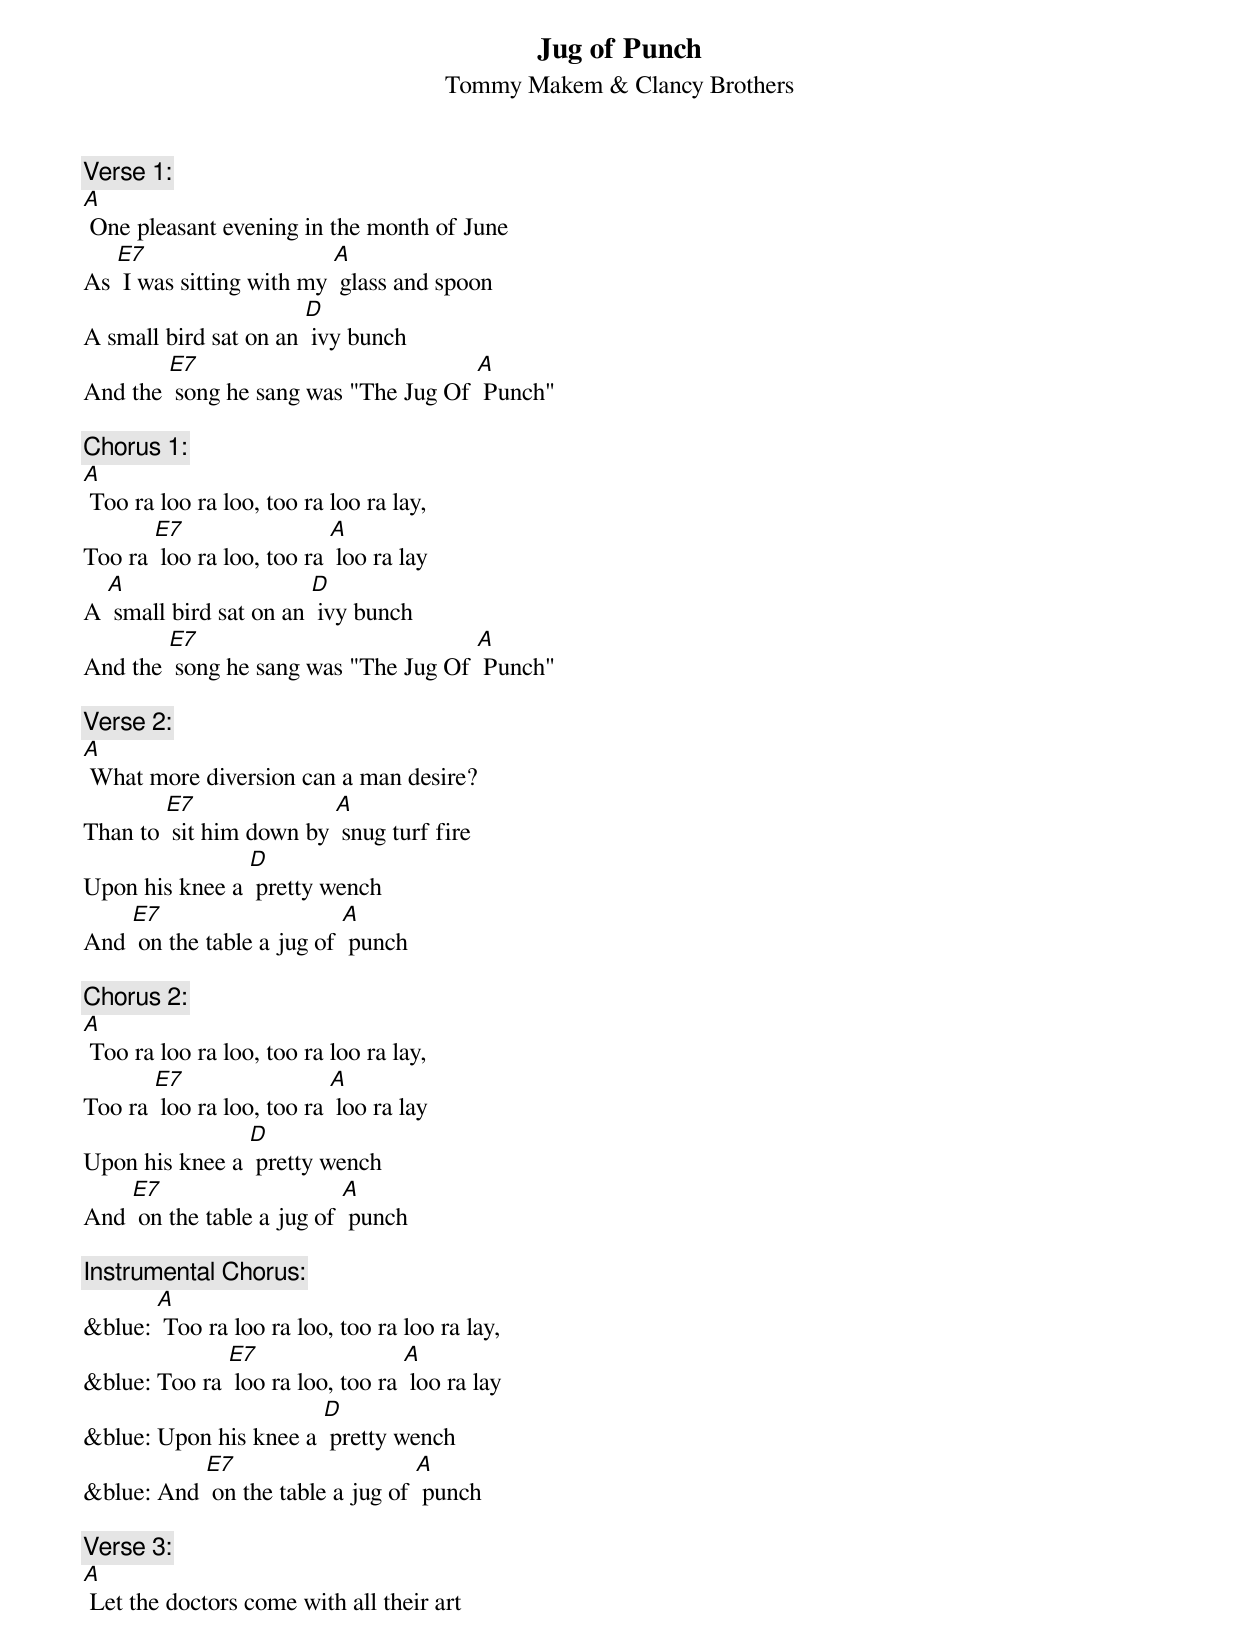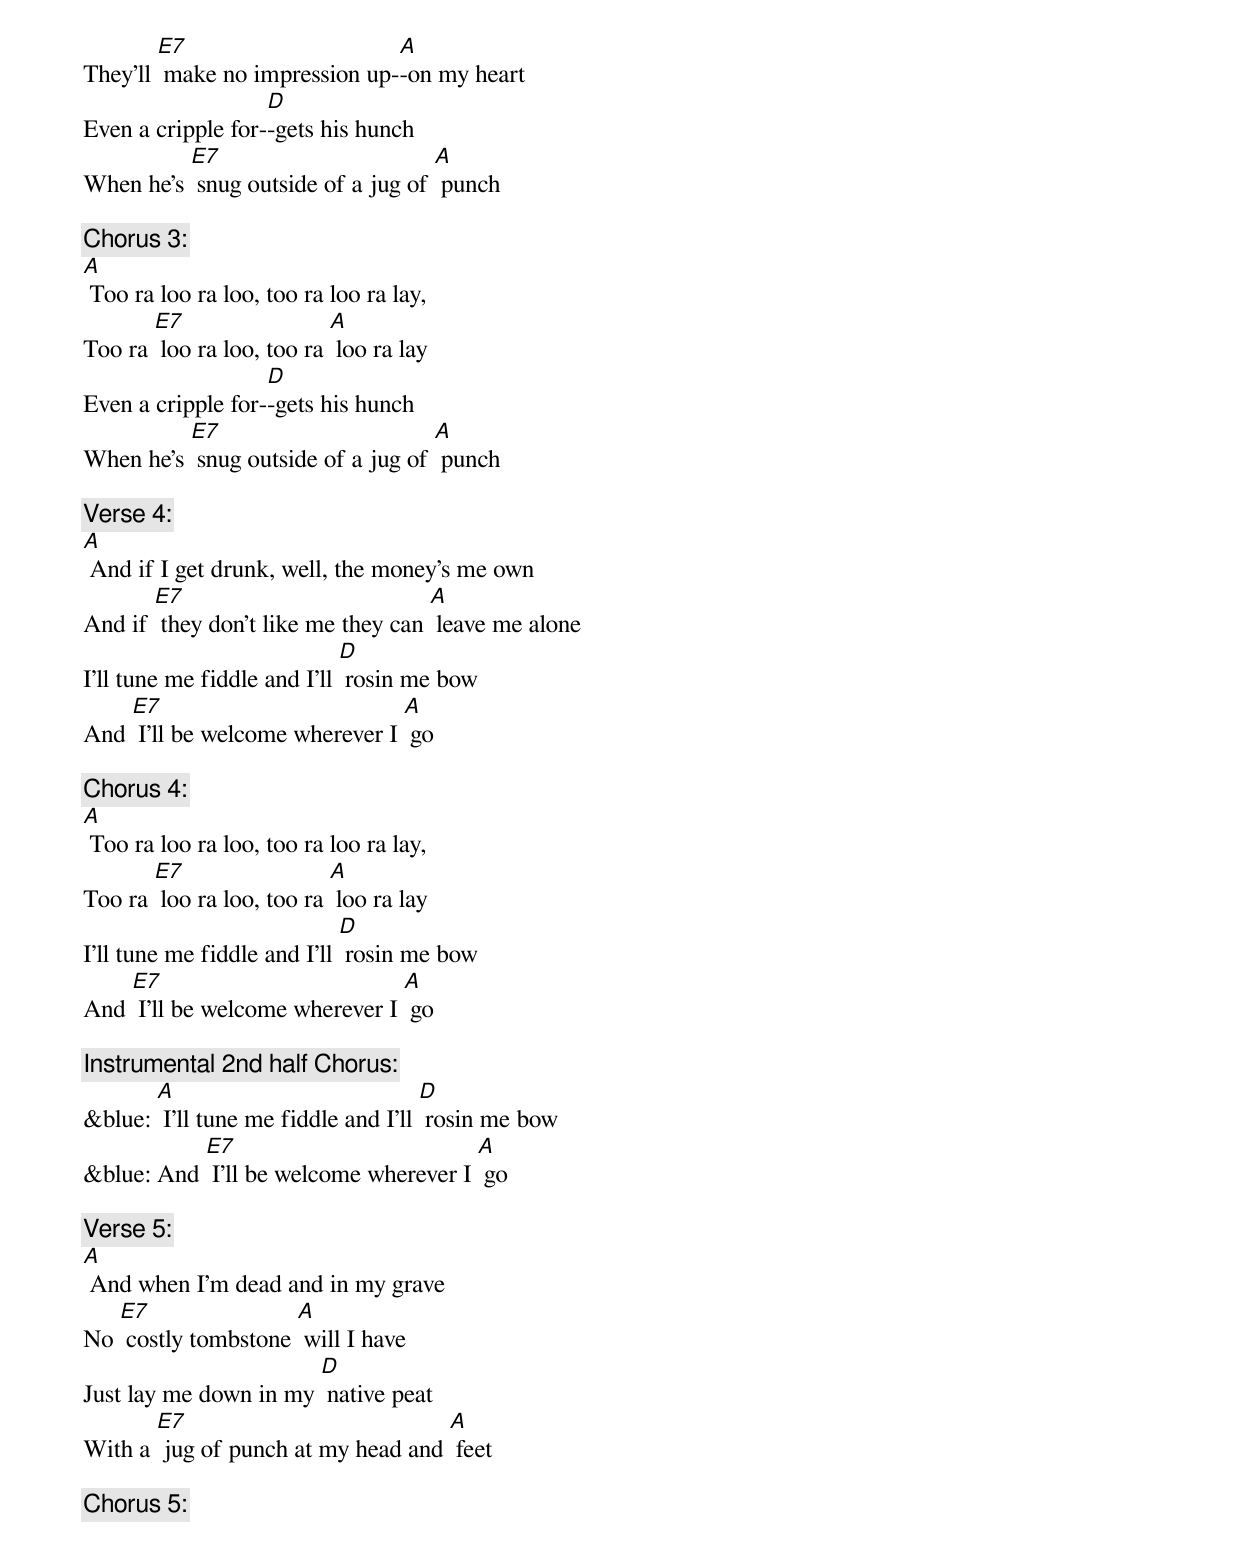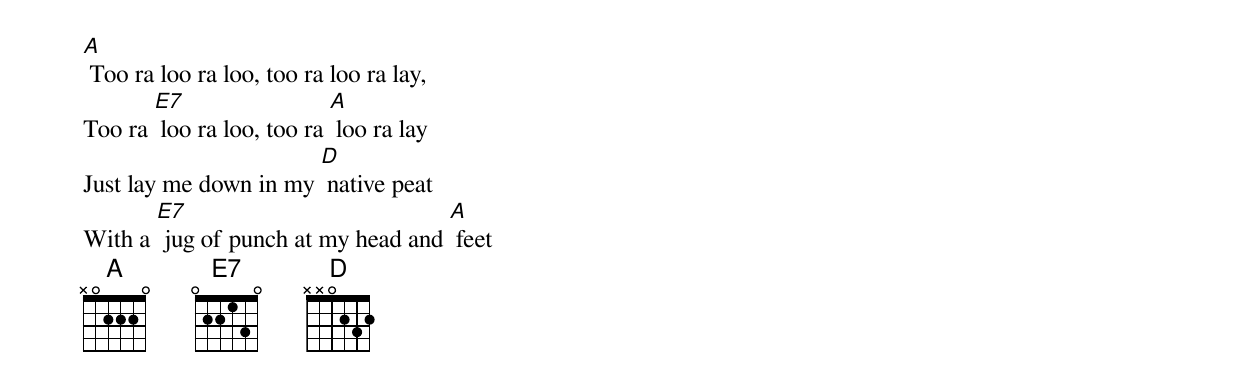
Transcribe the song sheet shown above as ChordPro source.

{t: Jug of Punch}
{st: Tommy Makem & Clancy Brothers}

{c: Verse 1:}
[A] One pleasant evening in the month of June
As [E7] I was sitting with my [A] glass and spoon
A small bird sat on an [D] ivy bunch
And the [E7] song he sang was "The Jug Of [A] Punch"

{c: Chorus 1:}
[A] Too ra loo ra loo, too ra loo ra lay,
Too ra [E7] loo ra loo, too ra [A] loo ra lay
A [A] small bird sat on an [D] ivy bunch
And the [E7] song he sang was "The Jug Of [A] Punch"

{c: Verse 2:}
[A] What more diversion can a man desire?
Than to [E7] sit him down by [A] snug turf fire
Upon his knee a [D] pretty wench
And [E7] on the table a jug of [A] punch

{c: Chorus 2:}
[A] Too ra loo ra loo, too ra loo ra lay,
Too ra [E7] loo ra loo, too ra [A] loo ra lay
Upon his knee a [D] pretty wench
And [E7] on the table a jug of [A] punch

{c: Instrumental Chorus:}
&blue: [A] Too ra loo ra loo, too ra loo ra lay,
&blue: Too ra [E7] loo ra loo, too ra [A] loo ra lay
&blue: Upon his knee a [D] pretty wench
&blue: And [E7] on the table a jug of [A] punch

{c: Verse 3:}
[A] Let the doctors come with all their art
They'll [E7] make no impression up-[A]-on my heart
Even a cripple for-[D]-gets his hunch
When he's [E7] snug outside of a jug of [A] punch

{c: Chorus 3:}
[A] Too ra loo ra loo, too ra loo ra lay,
Too ra [E7] loo ra loo, too ra [A] loo ra lay
Even a cripple for-[D]-gets his hunch
When he's [E7] snug outside of a jug of [A] punch

{c: Verse 4:}
[A] And if I get drunk, well, the money's me own
And if [E7] they don't like me they can [A] leave me alone
I'll tune me fiddle and I'll [D] rosin me bow
And [E7] I'll be welcome wherever I [A] go

{c: Chorus 4:}
[A] Too ra loo ra loo, too ra loo ra lay,
Too ra [E7] loo ra loo, too ra [A] loo ra lay
I'll tune me fiddle and I'll [D] rosin me bow
And [E7] I'll be welcome wherever I [A] go

{c: Instrumental 2nd half Chorus:}
&blue: [A] I'll tune me fiddle and I'll [D] rosin me bow
&blue: And [E7] I'll be welcome wherever I [A] go

{c: Verse 5:}
[A] And when I'm dead and in my grave
No [E7] costly tombstone [A] will I have
Just lay me down in my [D] native peat
With a [E7] jug of punch at my head and [A] feet

{c: Chorus 5:}
[A] Too ra loo ra loo, too ra loo ra lay,
Too ra [E7] loo ra loo, too ra [A] loo ra lay
Just lay me down in my [D] native peat
With a [E7] jug of punch at my head and [A] feet
